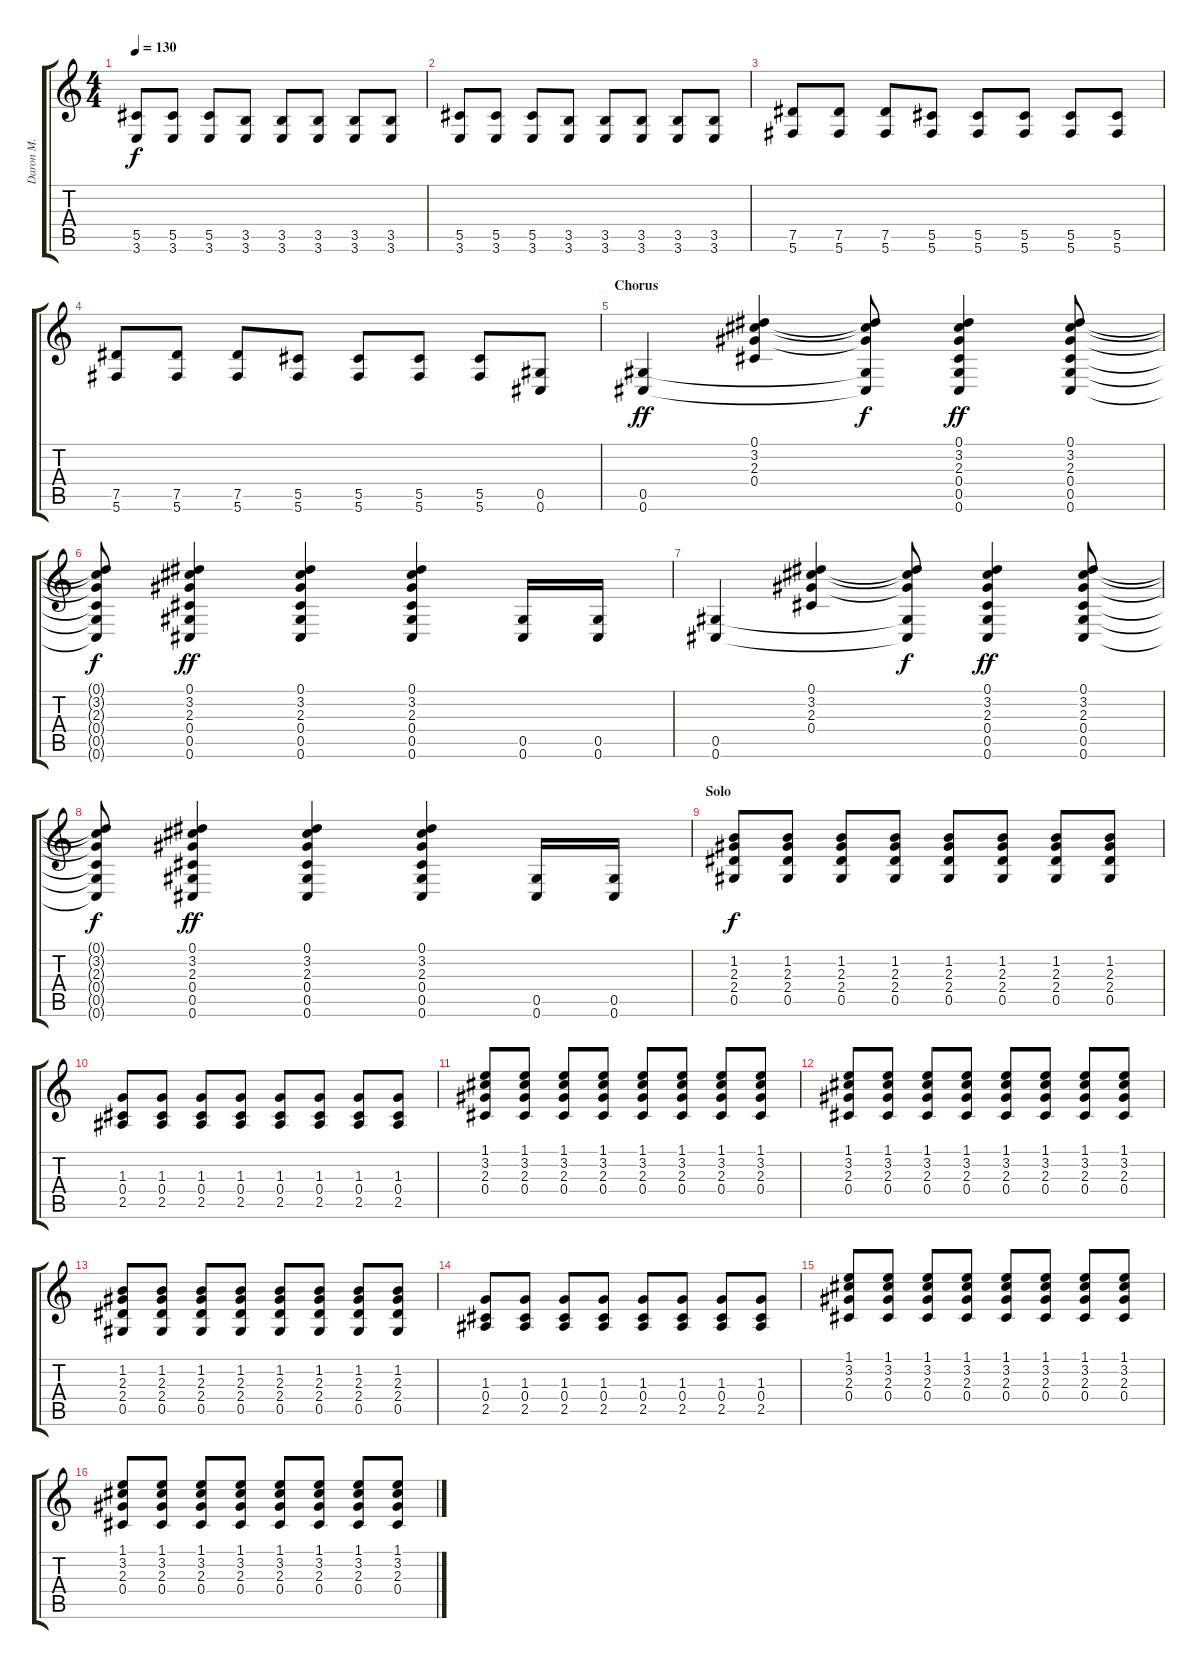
\track ("Daron M." "Daron M.") {instrument electricguitarmuted}
\staff {score tabs}
\tuning (Eb4 Bb3 Gb3 Db3 Ab2 Db2) {hide}
\ts (4 4)
\tempo 130
\clef g2
\ks c
(5.5 3.6).8{dy f} (5.5 3.6).8 (5.5 3.6).8 (3.5 3.6).8 (3.5 3.6).8 (3.5 3.6).8 (3.5 3.6).8 (3.5 3.6).8 |
(5.5 3.6).8 (5.5 3.6).8 (5.5 3.6).8 (3.5 3.6).8 (3.5 3.6).8 (3.5 3.6).8 (3.5 3.6).8 (3.5 3.6).8 |
(7.5 5.6).8 (7.5 5.6).8 (7.5 5.6).8 (5.5 5.6).8 (5.5 5.6).8 (5.5 5.6).8 (5.5 5.6).8 (5.5 5.6).8 |
(7.5 5.6).8 (7.5 5.6).8 (7.5 5.6).8 (5.5 5.6).8 (5.5 5.6).8 (5.5 5.6).8 (5.5 5.6).8 (0.5 0.6).8 |
\section ("" "Chorus")
(0.5 0.6).4{dy ff} (0.1 3.2 2.3 0.4).4 (0.1{t} 3.2{t} 2.3{t} 0.5{t} 0.6{t}).8{dy f} (0.1 3.2 2.3 0.4 0.5 0.6).4{dy ff} (0.1 3.2 2.3 0.4 0.5 0.6).8 |
(0.1{t} 3.2{t} 2.3{t} 0.4{t} 0.5{t} 0.6{t}).8{dy f} (0.1 3.2 2.3 0.4 0.5 0.6).4{dy ff} (0.1 3.2 2.3 0.4 0.5 0.6).4 (0.1 3.2 2.3 0.4 0.5 0.6).4 (0.5 0.6).16 (0.5 0.6).16 |
(0.5 0.6).4 (0.1 3.2 2.3 0.4).4 (0.1{t} 3.2{t} 2.3{t} 0.5{t} 0.6{t}).8{dy f} (0.1 3.2 2.3 0.4 0.5 0.6).4{dy ff} (0.1 3.2 2.3 0.4 0.5 0.6).8 |
(0.1{t} 3.2{t} 2.3{t} 0.4{t} 0.5{t} 0.6{t}).8{dy f} (0.1 3.2 2.3 0.4 0.5 0.6).4{dy ff} (0.1 3.2 2.3 0.4 0.5 0.6).4 (0.1 3.2 2.3 0.4 0.5 0.6).4 (0.5 0.6).16 (0.5 0.6).16 |
\section ("" "Solo")
(1.2 2.3 2.4 0.5).8{dy f} (1.2 2.3 2.4 0.5).8 (1.2 2.3 2.4 0.5).8 (1.2 2.3 2.4 0.5).8 (1.2 2.3 2.4 0.5).8 (1.2 2.3 2.4 0.5).8 (1.2 2.3 2.4 0.5).8 (1.2 2.3 2.4 0.5).8 |
(1.3 0.4 2.5).8 (1.3 0.4 2.5).8 (1.3 0.4 2.5).8 (1.3 0.4 2.5).8 (1.3 0.4 2.5).8 (1.3 0.4 2.5).8 (1.3 0.4 2.5).8 (1.3 0.4 2.5).8 |
(1.1 3.2 2.3 0.4).8 (1.1 3.2 2.3 0.4).8 (1.1 3.2 2.3 0.4).8 (1.1 3.2 2.3 0.4).8 (1.1 3.2 2.3 0.4).8 (1.1 3.2 2.3 0.4).8 (1.1 3.2 2.3 0.4).8 (1.1 3.2 2.3 0.4).8 |
(1.1 3.2 2.3 0.4).8 (1.1 3.2 2.3 0.4).8 (1.1 3.2 2.3 0.4).8 (1.1 3.2 2.3 0.4).8 (1.1 3.2 2.3 0.4).8 (1.1 3.2 2.3 0.4).8 (1.1 3.2 2.3 0.4).8 (1.1 3.2 2.3 0.4).8 |
(1.2 2.3 2.4 0.5).8 (1.2 2.3 2.4 0.5).8 (1.2 2.3 2.4 0.5).8 (1.2 2.3 2.4 0.5).8 (1.2 2.3 2.4 0.5).8 (1.2 2.3 2.4 0.5).8 (1.2 2.3 2.4 0.5).8 (1.2 2.3 2.4 0.5).8 |
(1.3 0.4 2.5).8 (1.3 0.4 2.5).8 (1.3 0.4 2.5).8 (1.3 0.4 2.5).8 (1.3 0.4 2.5).8 (1.3 0.4 2.5).8 (1.3 0.4 2.5).8 (1.3 0.4 2.5).8 |
(1.1 3.2 2.3 0.4).8 (1.1 3.2 2.3 0.4).8 (1.1 3.2 2.3 0.4).8 (1.1 3.2 2.3 0.4).8 (1.1 3.2 2.3 0.4).8 (1.1 3.2 2.3 0.4).8 (1.1 3.2 2.3 0.4).8 (1.1 3.2 2.3 0.4).8 |
(1.1 3.2 2.3 0.4).8 (1.1 3.2 2.3 0.4).8 (1.1 3.2 2.3 0.4).8 (1.1 3.2 2.3 0.4).8 (1.1 3.2 2.3 0.4).8 (1.1 3.2 2.3 0.4).8 (1.1 3.2 2.3 0.4).8 (1.1 3.2 2.3 0.4).8
